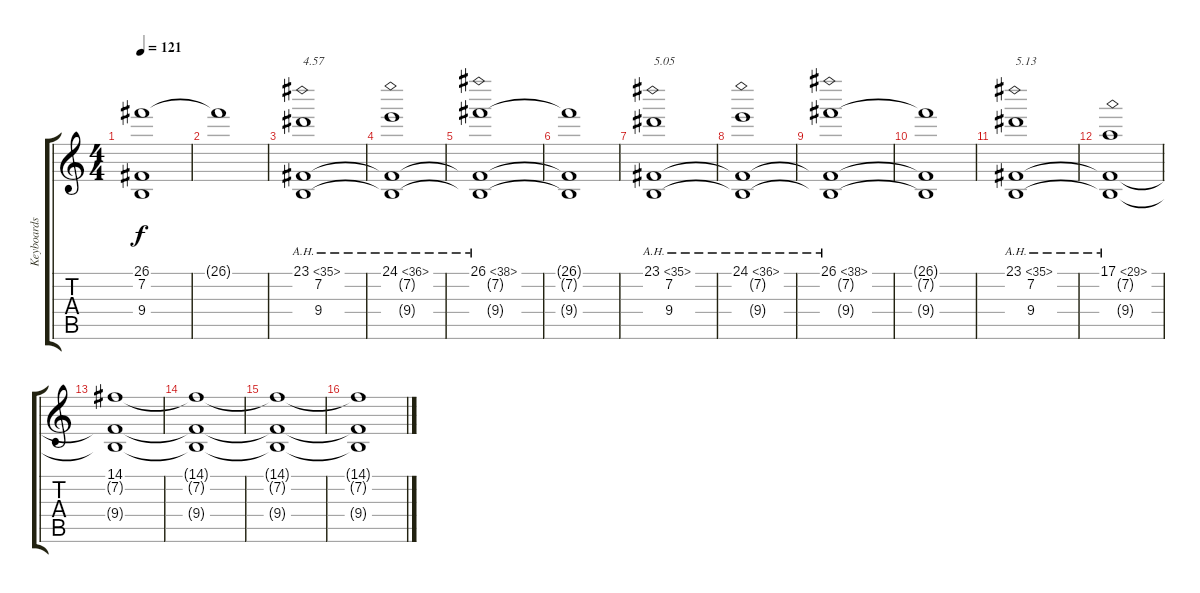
\track ("Keyboards" "Keyboards") {instrument synthstrings2}
\staff {score tabs}
\tuning (E4 B3 G3 D3 A2 E2) {hide}
\ts (4 4)
\tempo 121
\clef g2
\ks c
(26.1{t} 7.2{t} 9.4{t}).1{dy f} |
26.1{t}.1 |
(23.1{ah 12} 7.2 9.4).1{txt "4.57"} |
(24.1{ah 12} 7.2{t} 9.4{t}).1 |
(26.1{ah 12} 7.2{t} 9.4{t}).1 |
(26.1{t} 7.2{t} 9.4{t}).1 |
(23.1{ah 12} 7.2 9.4).1{txt "5.05"} |
(24.1{ah 12} 7.2{t} 9.4{t}).1 |
(26.1{ah 12} 7.2{t} 9.4{t}).1 |
(26.1{t} 7.2{t} 9.4{t}).1 |
(23.1{ah 12} 7.2 9.4).1{txt "5.13"} |
(17.1{ah 12} 7.2{t} 9.4{t}).1 |
(14.1 7.2{t} 9.4{t}).1 |
(14.1{t} 7.2{t} 9.4{t}).1 |
(14.1{t} 7.2{t} 9.4{t}).1 |
(14.1{t} 7.2{t} 9.4{t}).1
